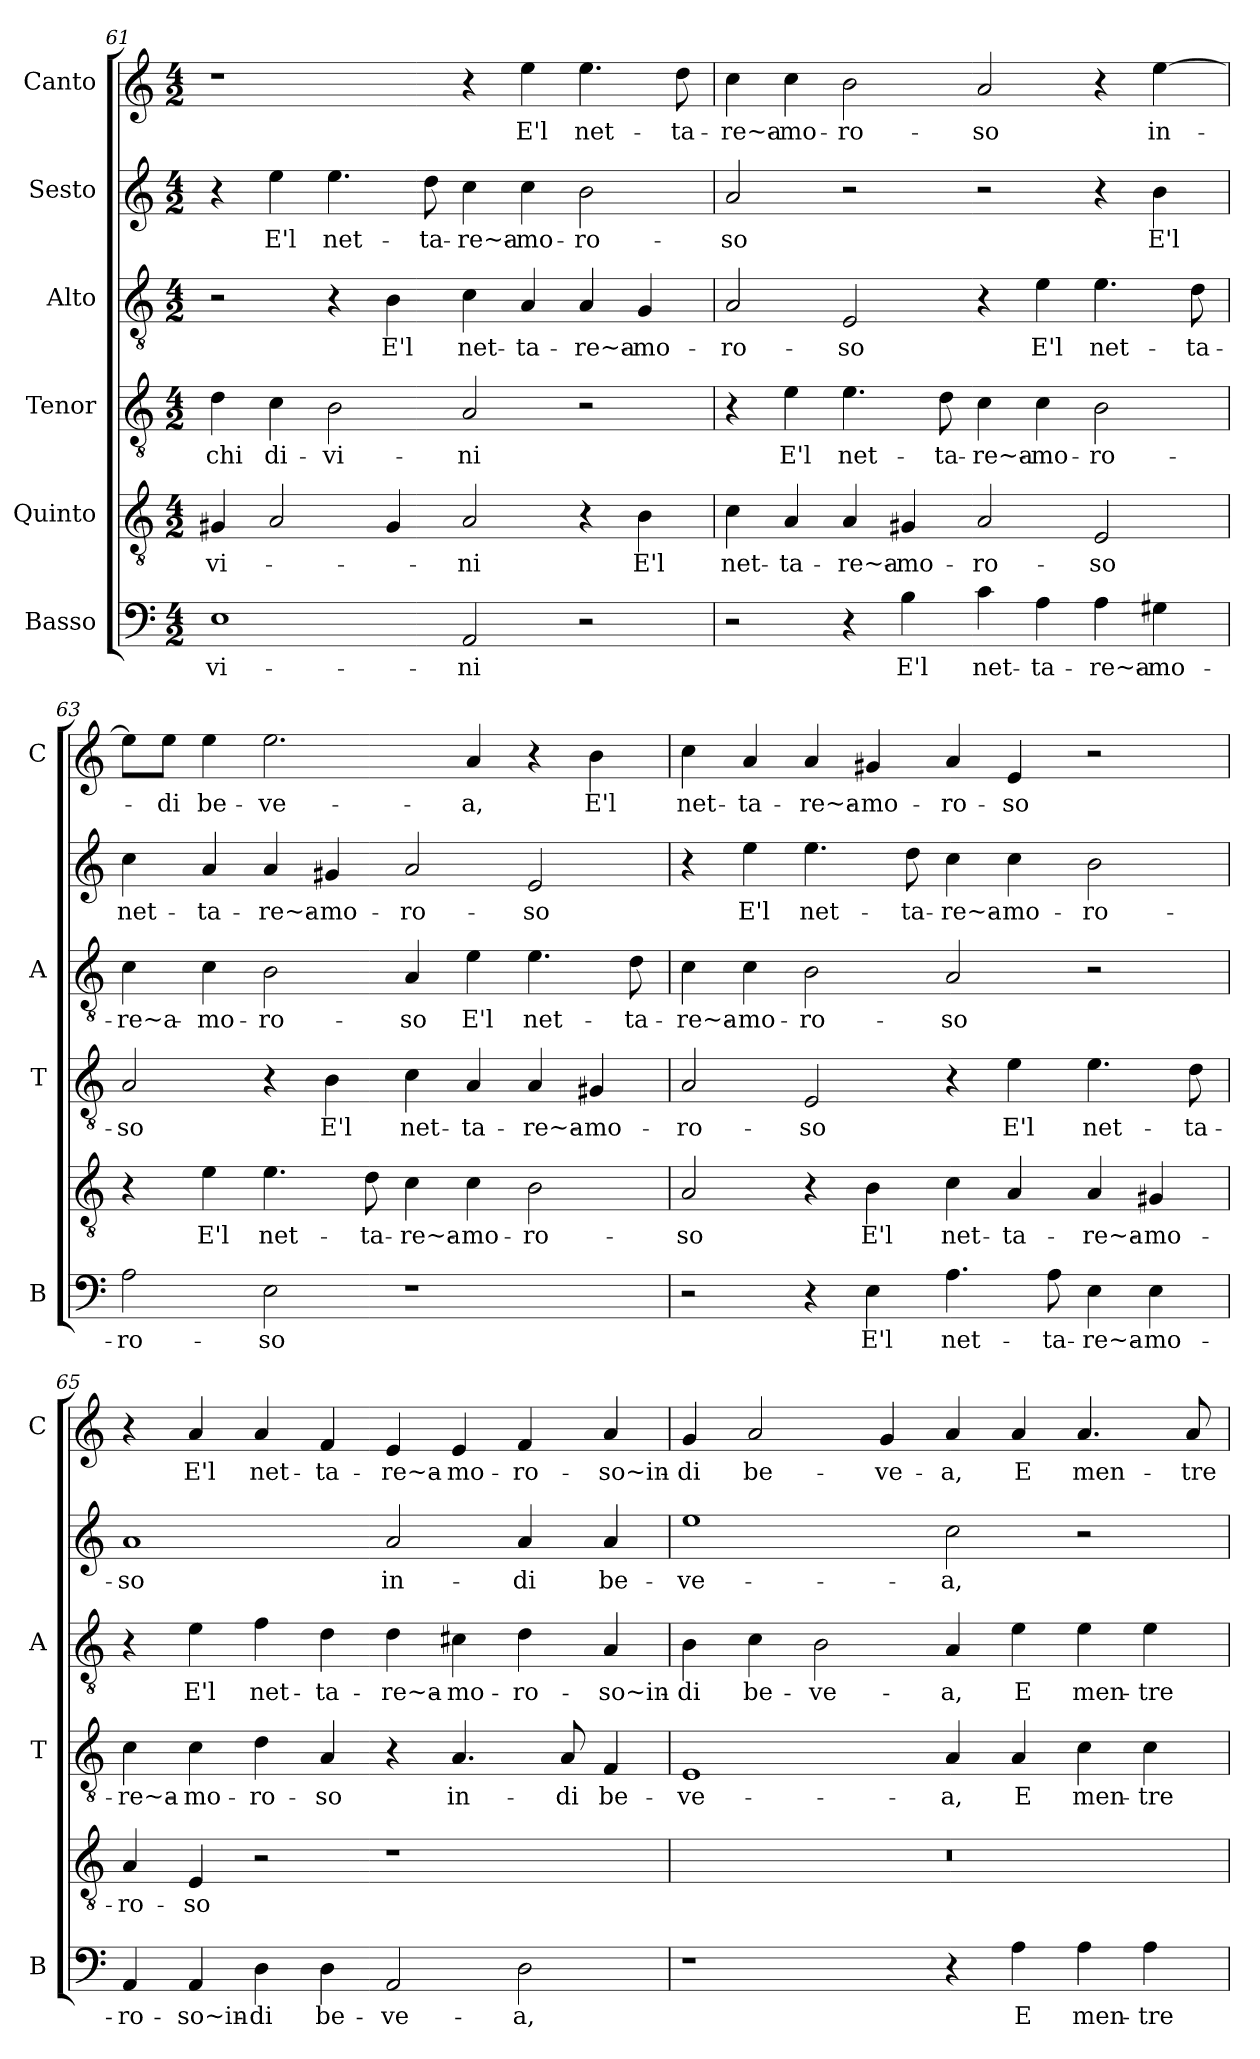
**kern	**text	**kern	**text	**kern	**text	**kern	**text	**kern	**text	**kern	**text
*part6	*part6	*part5	*part5	*part4	*part4	*part3	*part3	*part2	*part2	*part1	*part1
*staff6	*staff6	*staff5	*staff5	*staff4	*staff4	*staff3	*staff3	*staff2	*staff2	*staff1	*staff1
*I"Basso	*	*I"Quinto	*	*I"Tenor	*	*I"Alto	*	*I"Sesto	*	*I"Canto	*
*I'B	*	*	*	*I'T	*	*I'A	*	*	*	*I'C	*
*clefF4	*	*clefGv2	*	*clefGv2	*	*clefGv2	*	*clefG2	*	*clefG2	*
*k[]	*	*k[]	*	*k[]	*	*k[]	*	*k[]	*	*k[]	*
*C:	*	*C:	*	*C:	*	*C:	*	*C:	*	*C:	*
*M4/2	*	*M4/2	*	*M4/2	*	*M4/2	*	*M4/2	*	*M4/2	*
=61	=61	=61	=61	=61	=61	=61	=61	=61	=61	=61	=61
!	!LO:LY:b	!	!LO:LY:b	!	!LO:LY:b	!	!	!	!	!	!
1E	-vi-	4G#X/	-vi-	4d\	-chi	2r	.	4r	.	1r	.
!	!	!	!	!	!LO:LY:b	!	!	!	!LO:LY:b	!	!
.	.	2A/	.	4c\	di-	.	.	4ee\	E'l	.	.
!	!	!	!	!	!LO:LY:b	!	!	!	!LO:LY:b	!	!
.	.	.	.	2B\	-vi-	4r	.	4.ee\	net-	.	.
!	!	!	!	!	!	!	!LO:LY:b	!	!	!	!
.	.	4G#/	.	.	.	4B\	E'l	.	.	.	.
!	!	!	!	!	!	!	!	!	!LO:LY:b	!	!
.	.	.	.	.	.	.	.	8dd\	-ta-	.	.
!	!LO:LY:b	!	!LO:LY:b	!	!LO:LY:b	!	!LO:LY:b	!	!LO:LY:b	!	!
2AA/	-ni	2A/	-ni	2A/	-ni	4c\	net-	4cc\	-re~a-	4r	.
!	!	!	!	!	!	!	!LO:LY:b	!	!LO:LY:b	!	!LO:LY:b
.	.	.	.	.	.	4A/	-ta-	4cc\	-mo-	4ee\	E'l
!	!	!	!	!	!	!	!LO:LY:b	!	!LO:LY:b	!	!LO:LY:b
2r	.	4r	.	2r	.	4A/	-re~a-	2b\	-ro-	4.ee\	net-
!	!	!	!LO:LY:b	!	!	!	!LO:LY:b	!	!	!	!
.	.	4B\	E'l	.	.	4G/	-mo-	.	.	.	.
!	!	!	!	!	!	!	!	!	!	!	!LO:LY:b
.	.	.	.	.	.	.	.	.	.	8dd\	-ta-
=62	=62	=62	=62	=62	=62	=62	=62	=62	=62	=62	=62
!	!	!	!LO:LY:b	!	!	!	!LO:LY:b	!	!LO:LY:b	!	!LO:LY:b
2r	.	4c\	net-	4r	.	2A/	-ro-	2a/	-so	4cc\	-re~a-
!	!	!	!LO:LY:b	!	!LO:LY:b	!	!	!	!	!	!LO:LY:b
.	.	4A/	-ta-	4e\	E'l	.	.	.	.	4cc\	-mo-
!	!	!	!LO:LY:b	!	!LO:LY:b	!	!LO:LY:b	!	!	!	!LO:LY:b
4r	.	4A/	-re~a-	4.e\	net-	2E/	-so	2r	.	2b\	-ro-
!	!LO:LY:b	!	!LO:LY:b	!	!	!	!	!	!	!	!
4B\	E'l	4G#X/	-mo-	.	.	.	.	.	.	.	.
!	!	!	!	!	!LO:LY:b	!	!	!	!	!	!
.	.	.	.	8d\	-ta-	.	.	.	.	.	.
!	!LO:LY:b	!	!LO:LY:b	!	!LO:LY:b	!	!	!	!	!	!LO:LY:b
4c\	net-	2A/	-ro-	4c\	-re~a-	4r	.	2r	.	2a/	-so
!	!LO:LY:b	!	!	!	!LO:LY:b	!	!LO:LY:b	!	!	!	!
4A\	-ta-	.	.	4c\	-mo-	4e\	E'l	.	.	.	.
!	!LO:LY:b	!	!LO:LY:b	!	!LO:LY:b	!	!LO:LY:b	!	!	!	!
4A\	-re~a-	2E/	-so	2B\	-ro-	4.e\	net-	4r	.	4r	.
!	!LO:LY:b	!	!	!	!	!	!	!	!LO:LY:b	!	!LO:LY:b
4G#X\	-mo-	.	.	.	.	.	.	4b\	E'l	[4ee\	in-
!	!	!	!	!	!	!	!LO:LY:b	!	!	!	!
.	.	.	.	.	.	8d\	-ta-	.	.	.	.
!!LO:PB:g=z
=63	=63	=63	=63	=63	=63	=63	=63	=63	=63	=63	=63
!	!LO:LY:b	!	!	!	!LO:LY:b	!	!LO:LY:b	!	!LO:LY:b	!	!
2A\	-ro-	4r	.	2A/	-so	4c\	-re~a-	4cc\	net-	8ee\L]	.
!	!	!	!	!	!	!	!	!	!	!	!LO:LY:b
.	.	.	.	.	.	.	.	.	.	8ee\J	-di
!	!	!	!LO:LY:b	!	!	!	!LO:LY:b	!	!LO:LY:b	!	!LO:LY:b
.	.	4e\	E'l	.	.	4c\	-mo-	4a/	-ta-	4ee\	be-
!	!LO:LY:b	!	!LO:LY:b	!	!	!	!LO:LY:b	!	!LO:LY:b	!	!LO:LY:b
2E\	-so	4.e\	net-	4r	.	2B\	-ro-	4a/	-re~a-	2.ee\	-ve-
!	!	!	!	!	!LO:LY:b	!	!	!	!LO:LY:b	!	!
.	.	.	.	4B\	E'l	.	.	4g#X/	-mo-	.	.
!	!	!	!LO:LY:b	!	!	!	!	!	!	!	!
.	.	8d\	-ta-	.	.	.	.	.	.	.	.
!	!	!	!LO:LY:b	!	!LO:LY:b	!	!LO:LY:b	!	!LO:LY:b	!	!
1r	.	4c\	-re~a-	4c\	net-	4A/	-so	2a/	-ro-	.	.
!	!	!	!LO:LY:b	!	!LO:LY:b	!	!LO:LY:b	!	!	!	!LO:LY:b
.	.	4c\	-mo-	4A/	-ta-	4e\	E'l	.	.	4a/	-a,
!	!	!	!LO:LY:b	!	!LO:LY:b	!	!LO:LY:b	!	!LO:LY:b	!	!
.	.	2B\	-ro-	4A/	-re~a-	4.e\	net-	2e/	-so	4r	.
!	!	!	!	!	!LO:LY:b	!	!	!	!	!	!LO:LY:b
.	.	.	.	4G#X/	-mo-	.	.	.	.	4b\	E'l
!	!	!	!	!	!	!	!LO:LY:b	!	!	!	!
.	.	.	.	.	.	8d\	-ta-	.	.	.	.
=64	=64	=64	=64	=64	=64	=64	=64	=64	=64	=64	=64
!	!	!	!LO:LY:b	!	!LO:LY:b	!	!LO:LY:b	!	!	!	!LO:LY:b
2r	.	2A/	-so	2A/	-ro-	4c\	-re~a-	4r	.	4cc\	net-
!	!	!	!	!	!	!	!LO:LY:b	!	!LO:LY:b	!	!LO:LY:b
.	.	.	.	.	.	4c\	-mo-	4ee\	E'l	4a/	-ta-
!	!	!	!	!	!LO:LY:b	!	!LO:LY:b	!	!LO:LY:b	!	!LO:LY:b
4r	.	4r	.	2E/	-so	2B\	-ro-	4.ee\	net-	4a/	-re~a-
!	!LO:LY:b	!	!LO:LY:b	!	!	!	!	!	!	!	!LO:LY:b
4E\	E'l	4B\	E'l	.	.	.	.	.	.	4g#X/	-mo-
!	!	!	!	!	!	!	!	!	!LO:LY:b	!	!
.	.	.	.	.	.	.	.	8dd\	-ta-	.	.
!	!LO:LY:b	!	!LO:LY:b	!	!	!	!LO:LY:b	!	!LO:LY:b	!	!LO:LY:b
4.A\	net-	4c\	net-	4r	.	2A/	-so	4cc\	-re~a-	4a/	-ro-
!	!	!	!LO:LY:b	!	!LO:LY:b	!	!	!	!LO:LY:b	!	!LO:LY:b
.	.	4A/	-ta-	4e\	E'l	.	.	4cc\	-mo-	4e/	-so
!	!LO:LY:b	!	!	!	!	!	!	!	!	!	!
8A\	-ta-	.	.	.	.	.	.	.	.	.	.
!	!LO:LY:b	!	!LO:LY:b	!	!LO:LY:b	!	!	!	!LO:LY:b	!	!
4E\	-re~a-	4A/	-re~a-	4.e\	net-	2r	.	2b\	-ro-	2r	.
!	!LO:LY:b	!	!LO:LY:b	!	!	!	!	!	!	!	!
4E\	-mo-	4G#X/	-mo-	.	.	.	.	.	.	.	.
!	!	!	!	!	!LO:LY:b	!	!	!	!	!	!
.	.	.	.	8d\	-ta-	.	.	.	.	.	.
=65	=65	=65	=65	=65	=65	=65	=65	=65	=65	=65	=65
!	!LO:LY:b	!	!LO:LY:b	!	!LO:LY:b	!	!	!	!LO:LY:b	!	!
4AA/	-ro-	4A/	-ro-	4c\	-re~a-	4r	.	1a	-so	4r	.
!	!LO:LY:b	!	!LO:LY:b	!	!LO:LY:b	!	!LO:LY:b	!	!	!	!LO:LY:b
4AA/	-so~in-	4E/	-so	4c\	-mo-	4e\	E'l	.	.	4a/	E'l
!	!LO:LY:b	!	!	!	!LO:LY:b	!	!LO:LY:b	!	!	!	!LO:LY:b
4D\	-di	2r	.	4d\	-ro-	4f\	net-	.	.	4a/	net-
!	!LO:LY:b	!	!	!	!LO:LY:b	!	!LO:LY:b	!	!	!	!LO:LY:b
4D\	be-	.	.	4A/	-so	4d\	-ta-	.	.	4f/	-ta-
!	!LO:LY:b	!	!	!	!	!	!LO:LY:b	!	!LO:LY:b	!	!LO:LY:b
2AA/	-ve-	1r	.	4r	.	4d\	-re~a-	2a/	in-	4e/	-re~a-
!	!	!	!	!	!LO:LY:b	!	!LO:LY:b	!	!	!	!LO:LY:b
.	.	.	.	4.A/	in-	4c#X\	-mo-	.	.	4e/	-mo-
!	!LO:LY:b	!	!	!	!	!	!LO:LY:b	!	!LO:LY:b	!	!LO:LY:b
2D\	-a,	.	.	.	.	4d\	-ro-	4a/	-di	4f/	-ro-
!	!	!	!	!	!LO:LY:b	!	!	!	!	!	!
.	.	.	.	8A/	-di	.	.	.	.	.	.
!	!	!	!	!	!LO:LY:b	!	!LO:LY:b	!	!LO:LY:b	!	!LO:LY:b
.	.	.	.	4F/	be-	4A/	-so~in-	4a/	be-	4a/	-so~in-
!!LO:LB:g=z
=66	=66	=66	=66	=66	=66	=66	=66	=66	=66	=66	=66
!	!	!	!	!	!LO:LY:b	!	!LO:LY:b	!	!LO:LY:b	!	!LO:LY:b
1r	.	0r	.	1E	-ve-	4B\	-di	1ee	-ve-	4g/	-di
!	!	!	!	!	!	!	!LO:LY:b	!	!	!	!LO:LY:b
.	.	.	.	.	.	4c\	be-	.	.	2a/	be-
!	!	!	!	!	!	!	!LO:LY:b	!	!	!	!
.	.	.	.	.	.	2B\	-ve-	.	.	.	.
!	!	!	!	!	!	!	!	!	!	!	!LO:LY:b
.	.	.	.	.	.	.	.	.	.	4g/	-ve-
!	!	!	!	!	!LO:LY:b	!	!LO:LY:b	!	!LO:LY:b	!	!LO:LY:b
4r	.	.	.	4A/	-a,	4A/	-a,	2cc\	-a,	4a/	-a,
!	!LO:LY:b	!	!	!	!LO:LY:b	!	!LO:LY:b	!	!	!	!LO:LY:b
4A\	E	.	.	4A/	E	4e\	E	.	.	4a/	E
!	!LO:LY:b	!	!	!	!LO:LY:b	!	!LO:LY:b	!	!	!	!LO:LY:b
4A\	men-	.	.	4c\	men-	4e\	men-	2r	.	4.a/	men-
!	!LO:LY:b	!	!	!	!LO:LY:b	!	!LO:LY:b	!	!	!	!
4A\	-tre	.	.	4c\	-tre	4e\	-tre	.	.	.	.
!	!	!	!	!	!	!	!	!	!	!	!LO:LY:b
.	.	.	.	.	.	.	.	.	.	8a/	-tre
=	=	=	=	=	=	=	=	=	=	=	=
*-	*-	*-	*-	*-	*-	*-	*-	*-	*-	*-	*-
